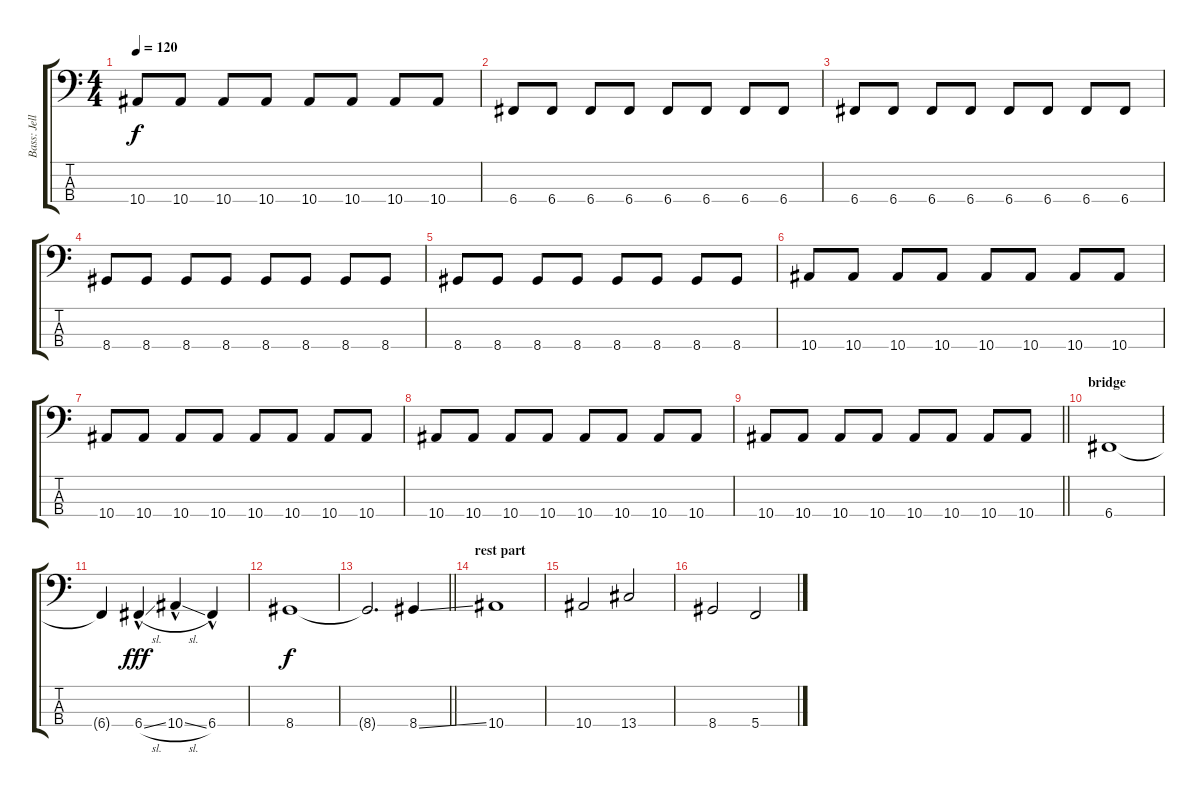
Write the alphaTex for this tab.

\track ("Bass: Jelle" "Bass: Jell") {instrument electricbasspick}
\staff {score tabs}
\tuning (F2 C2 G1 C1) {hide}
\ts (4 4)
\tempo 120
\clef f4
\ks c
10.4.8{dy f} 10.4.8 10.4.8 10.4.8 10.4.8 10.4.8 10.4.8 10.4.8 |
6.4.8 6.4.8 6.4.8 6.4.8 6.4.8 6.4.8 6.4.8 6.4.8 |
6.4.8 6.4.8 6.4.8 6.4.8 6.4.8 6.4.8 6.4.8 6.4.8 |
8.4.8 8.4.8 8.4.8 8.4.8 8.4.8 8.4.8 8.4.8 8.4.8 |
8.4.8 8.4.8 8.4.8 8.4.8 8.4.8 8.4.8 8.4.8 8.4.8 |
10.4.8 10.4.8 10.4.8 10.4.8 10.4.8 10.4.8 10.4.8 10.4.8 |
10.4.8 10.4.8 10.4.8 10.4.8 10.4.8 10.4.8 10.4.8 10.4.8 |
10.4.8 10.4.8 10.4.8 10.4.8 10.4.8 10.4.8 10.4.8 10.4.8 |
\barLineRight lightlight
10.4.8 10.4.8 10.4.8 10.4.8 10.4.8 10.4.8 10.4.8 10.4.8 |
\section ("" "bridge")
6.4.1 |
6.4{t}.4 6.4{sl hac}.4{dy fff} 10.4{sl hac}.4 6.4{hac}.4 |
8.4.1{dy f} |
\barLineRight lightlight
8.4{t}.2{d} 8.4{ss}.4 |
\section ("" "rest part")
10.4.1{volume 10} |
10.4.2 13.4.2 |
8.4.2 5.4.2
